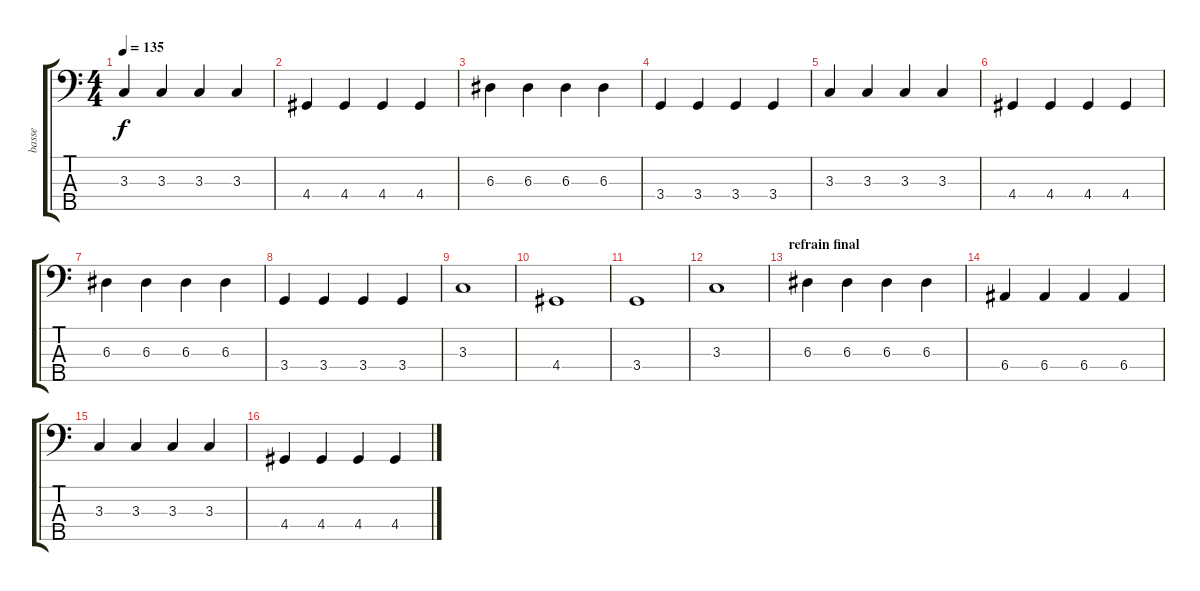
\track ("basse" "basse") {instrument electricbassfinger}
\staff {score tabs}
\tuning (G2 D2 A1 E1 B0) {hide}
\ts (4 4)
\tempo 135
\clef f4
\ks c
3.3.4{dy f} 3.3.4 3.3.4 3.3.4 |
4.4.4 4.4.4 4.4.4 4.4.4 |
6.3.4 6.3.4 6.3.4 6.3.4 |
3.4.4 3.4.4 3.4.4 3.4.4 |
3.3.4 3.3.4 3.3.4 3.3.4 |
4.4.4 4.4.4 4.4.4 4.4.4 |
6.3.4 6.3.4 6.3.4 6.3.4 |
3.4.4 3.4.4 3.4.4 3.4.4 |
3.3.1 |
4.4.1 |
3.4.1 |
3.3.1 |
\section ("" "refrain final")
6.3.4 6.3.4 6.3.4 6.3.4 |
6.4.4 6.4.4 6.4.4 6.4.4 |
3.3.4 3.3.4 3.3.4 3.3.4 |
4.4.4 4.4.4 4.4.4 4.4.4
